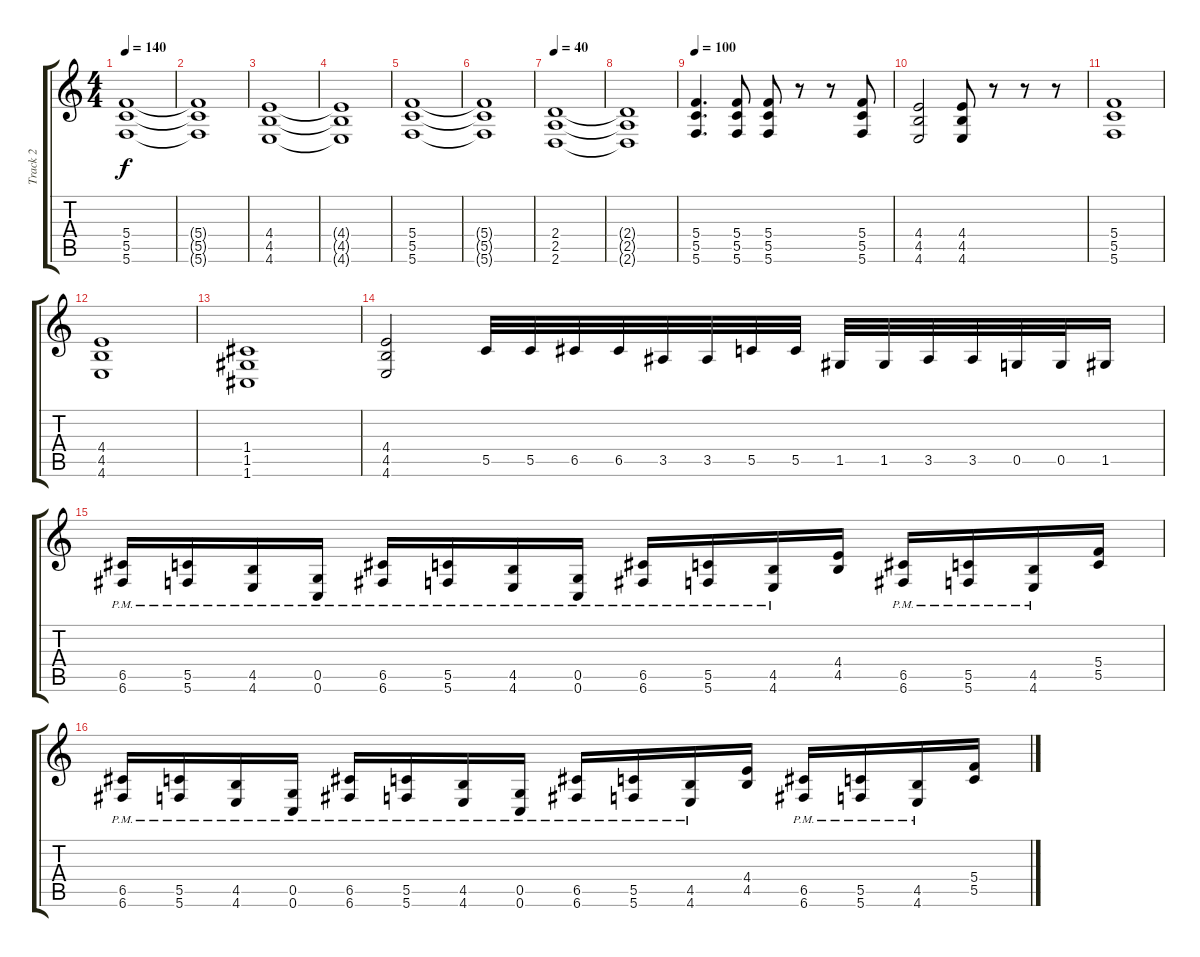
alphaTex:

\track ("Track 2" "Track 2") {instrument distortionguitar}
\staff {score tabs}
\tuning (D4 A3 F3 C3 G2 C2) {hide}
\ts (4 4)
\tempo 140
\clef g2
\ks c
(5.4 5.5 5.6).1{dy f} |
(5.4{t} 5.5{t} 5.6{t}).1 |
(4.4 4.5 4.6).1 |
(4.4{t} 4.5{t} 4.6{t}).1 |
(5.4 5.5 5.6).1 |
(5.4{t} 5.5{t} 5.6{t}).1 |
\tempo 40
(2.4 2.5 2.6).1 |
(2.4{t} 2.5{t} 2.6{t}).1 |
\tempo 100
(5.4 5.5 5.6).4{d} (5.4 5.5 5.6).8 (5.4 5.5 5.6).8 r.8 r.8 (5.4 5.5 5.6).8 |
(4.4 4.5 4.6).2 (4.4 4.5 4.6).8 r.8 r.8 r.8 |
(5.4 5.5 5.6).1 |
(4.4 4.5 4.6).1 |
(1.4 1.5 1.6).1 |
(4.4 4.5 4.6).2 5.5.32 5.5.32 6.5.32 6.5.32 3.5.32 3.5.32 5.5.32 5.5.32 1.5.32 1.5.32 3.5.32 3.5.32 0.5.32 0.5.32 1.5.16 |
(6.5{pm} 6.6{pm}).16 (5.5{pm} 5.6{pm}).16 (4.5{pm} 4.6{pm}).16 (0.5{pm} 0.6{pm}).16 (6.5{pm} 6.6{pm}).16 (5.5{pm} 5.6{pm}).16 (4.5{pm} 4.6{pm}).16 (0.5{pm} 0.6{pm}).16 (6.5{pm} 6.6{pm}).16 (5.5{pm} 5.6{pm}).16 (4.5{pm} 4.6{pm}).16 (4.4 4.5).16 (6.5{pm} 6.6{pm}).16 (5.5{pm} 5.6{pm}).16 (4.5{pm} 4.6{pm}).16 (5.4 5.5).16 |
(6.5{pm} 6.6{pm}).16 (5.5{pm} 5.6{pm}).16 (4.5{pm} 4.6{pm}).16 (0.5{pm} 0.6{pm}).16 (6.5{pm} 6.6{pm}).16 (5.5{pm} 5.6{pm}).16 (4.5{pm} 4.6{pm}).16 (0.5{pm} 0.6{pm}).16 (6.5{pm} 6.6{pm}).16 (5.5{pm} 5.6{pm}).16 (4.5{pm} 4.6{pm}).16 (4.4 4.5).16 (6.5{pm} 6.6{pm}).16 (5.5{pm} 5.6{pm}).16 (4.5{pm} 4.6{pm}).16 (5.4 5.5).16
